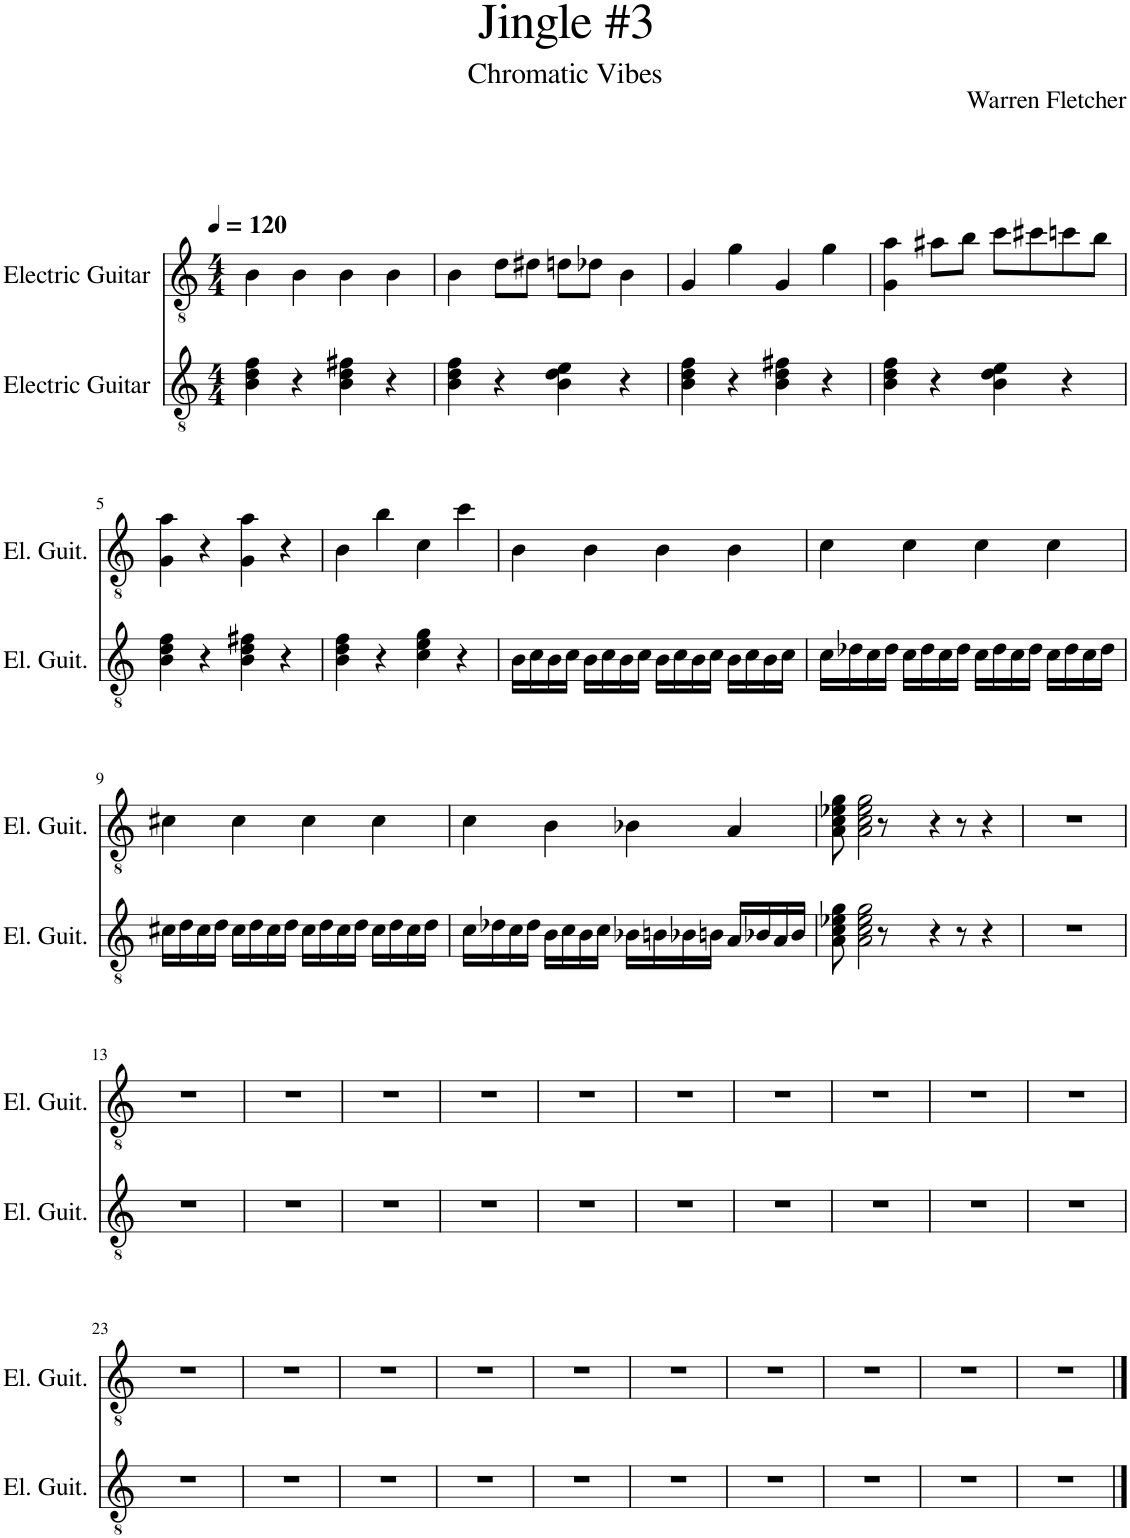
**kern	**kern
*part2	*part1
*staff2	*staff1
*I"Electric Guitar	*I"Electric Guitar
*I'El. Guit.	*I'El. Guit.
*clefGv2	*clefGv2
*k[]	*k[]
*M4/4	*M4/4
*MM120	*MM120
=1	=1
4B\ 4d\ 4f\	4B\
4r	4B\
4B\ 4d\ 4f#X\	4B\
4r	4B\
=2	=2
4B\ 4d\ 4f\	4B\
4r	8d\L
.	8d#X\J
4B\ 4d\ 4e\	8dn\L
.	8d-X\J
4r	4B\
=3	=3
4B\ 4d\ 4f\	4G/
4r	4g\
4B\ 4d\ 4f#X\	4G/
4r	4g\
=4	=4
4B\ 4d\ 4f\	4G\ 4a\
4r	8a#X\L
.	8b\J
4B\ 4d\ 4e\	8cc\L
.	8cc#X\
4r	8ccn\
.	8b\J
!!LO:LB:g=z
=5	=5
4B\ 4d\ 4f\	4G\ 4a\
4r	4r
4B\ 4d\ 4f#X\	4G\ 4a\
4r	4r
=6	=6
4B\ 4d\ 4f\	4B\
4r	4b\
4c\ 4e\ 4g\	4c\
4r	4cc\
=7	=7
16B\LL	4B\
16c\	.
16B\	.
16c\JJ	.
16B\LL	4B\
16c\	.
16B\	.
16c\JJ	.
16B\LL	4B\
16c\	.
16B\	.
16c\JJ	.
16B\LL	4B\
16c\	.
16B\	.
16c\JJ	.
=8	=8
16c\LL	4c\
16d-X\	.
16c\	.
16d-\JJ	.
16c\LL	4c\
16d-\	.
16c\	.
16d-\JJ	.
16c\LL	4c\
16d-\	.
16c\	.
16d-\JJ	.
16c\LL	4c\
16d-\	.
16c\	.
16d-\JJ	.
!!LO:LB:g=z
=9	=9
16c#X\LL	4c#X\
16d\	.
16c#\	.
16d\JJ	.
16c#\LL	4c#\
16d\	.
16c#\	.
16d\JJ	.
16c#\LL	4c#\
16d\	.
16c#\	.
16d\JJ	.
16c#\LL	4c#\
16d\	.
16c#\	.
16d\JJ	.
=10	=10
16c\LL	4c\
16d-X\	.
16c\	.
16d-\JJ	.
16B\LL	4B\
16c\	.
16B\	.
16c\JJ	.
16B-X\LL	4B-X\
16Bn\	.
16B-X\	.
16Bn\JJ	.
16A/LL	4A/
16B-X/	.
16A/	.
16B-/JJ	.
=11	=11
8A\ 8c\ 8e-X\ 8g\	8A\ 8c\ 8e-X\ 8g\
2A\ 2c\ 2e-\ 2g\	2A\ 2c\ 2e-\ 2g\
8r	8r
4r	4r
8r	8r
4r	4r
=12	=12
1r	1r
!!LO:LB:g=z
=13	=13
1r	1r
=14	=14
1r	1r
=15	=15
1r	1r
=16	=16
1r	1r
=17	=17
1r	1r
=18	=18
1r	1r
=19	=19
1r	1r
=20	=20
1r	1r
=21	=21
1r	1r
=22	=22
1r	1r
!!LO:LB:g=z
=23	=23
1r	1r
=24	=24
1r	1r
=25	=25
1r	1r
=26	=26
1r	1r
=27	=27
1r	1r
=28	=28
1r	1r
=29	=29
1r	1r
=30	=30
1r	1r
=31	=31
1r	1r
=32	=32
1r	1r
==	==
*-	*-
